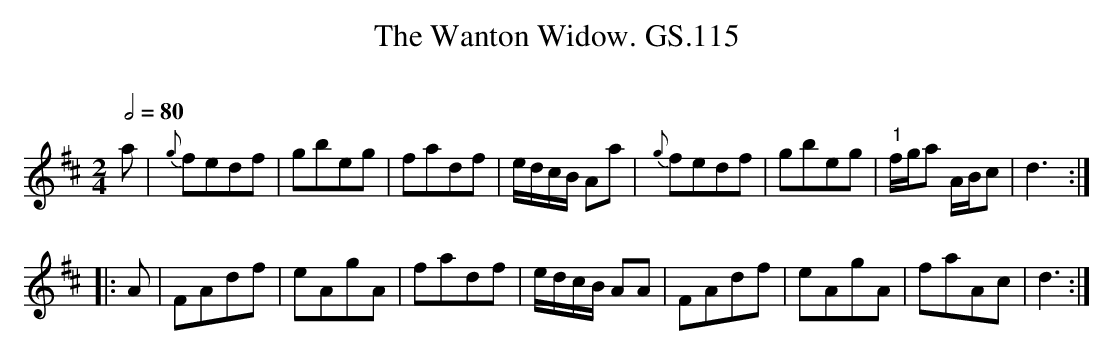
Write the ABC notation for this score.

X:1
T:Wanton Widow. GS.115, The
M:2/4
L:1/8
Q:1/2=80
O:
K:D
a | {g} fedf | gbeg | fadf | e/d/c/B/ Aa |
{g} fedf | gbeg | "1"f/g/a A/B/c | d3 :|!
|:A| FAdf | eAgA | fadf | e/d/c/B/ AA |
FAdf | eAgA | faAc | d3 :|
